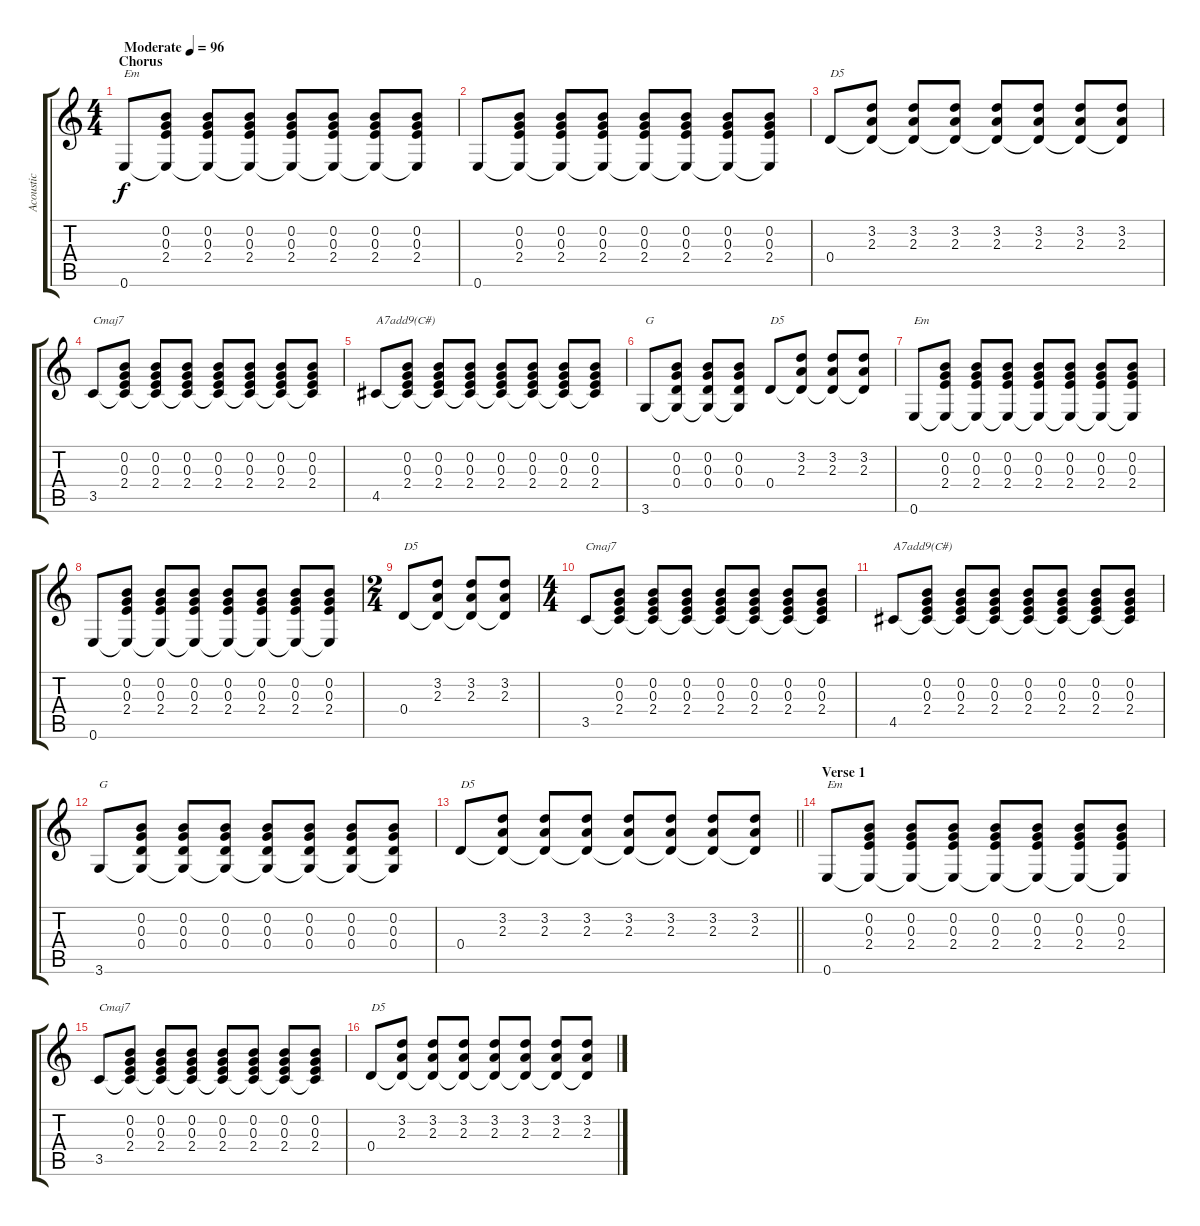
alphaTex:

\track ("Acoustic" "Acoustic") {instrument acousticguitarsteel}
\staff {score tabs}
\tuning (E4 B3 G3 D3 A2 E2) {hide}
\ts (4 4)
\section ("" "Chorus")
\tempo (96 "Moderate")
\clef g2
\ks c
0.6.8{txt "Em" dy f instrument acousticguitarsteel} (0.2 0.3 2.4 0.6{t}).8 (0.2 0.3 2.4 0.6{t}).8 (0.2 0.3 2.4 0.6{t}).8 (0.2 0.3 2.4 0.6{t}).8 (0.2 0.3 2.4 0.6{t}).8 (0.2 0.3 2.4 0.6{t}).8 (0.2 0.3 2.4 0.6{t}).8 |
0.6.8 (0.2 0.3 2.4 0.6{t}).8 (0.2 0.3 2.4 0.6{t}).8 (0.2 0.3 2.4 0.6{t}).8 (0.2 0.3 2.4 0.6{t}).8 (0.2 0.3 2.4 0.6{t}).8 (0.2 0.3 2.4 0.6{t}).8 (0.2 0.3 2.4 0.6{t}).8 |
0.4.8{txt "D5"} (3.2 2.3 0.4{t}).8 (3.2 2.3 0.4{t}).8 (3.2 2.3 0.4{t}).8 (3.2 2.3 0.4{t}).8 (3.2 2.3 0.4{t}).8 (3.2 2.3 0.4{t}).8 (3.2 2.3 0.4{t}).8 |
3.5.8{txt "Cmaj7"} (0.2 0.3 2.4 3.5{t}).8 (0.2 0.3 2.4 3.5{t}).8 (0.2 0.3 2.4 3.5{t}).8 (0.2 0.3 2.4 3.5{t}).8 (0.2 0.3 2.4 3.5{t}).8 (0.2 0.3 2.4 3.5{t}).8 (0.2 0.3 2.4 3.5{t}).8 |
4.5.8{txt "A7add9(C#)"} (0.2 0.3 2.4 4.5{t}).8 (0.2 0.3 2.4 4.5{t}).8 (0.2 0.3 2.4 4.5{t}).8 (0.2 0.3 2.4 4.5{t}).8 (0.2 0.3 2.4 4.5{t}).8 (0.2 0.3 2.4 4.5{t}).8 (0.2 0.3 2.4 4.5{t}).8 |
3.6.8{txt "G"} (0.2 0.3 0.4 3.6{t}).8 (0.2 0.3 0.4 3.6{t}).8 (0.2 0.3 0.4 3.6{t}).8 0.4.8{txt "D5"} (3.2 2.3 0.4{t}).8 (3.2 2.3 0.4{t}).8 (3.2 2.3 0.4{t}).8 |
0.6.8{txt "Em"} (0.2 0.3 2.4 0.6{t}).8 (0.2 0.3 2.4 0.6{t}).8 (0.2 0.3 2.4 0.6{t}).8 (0.2 0.3 2.4 0.6{t}).8 (0.2 0.3 2.4 0.6{t}).8 (0.2 0.3 2.4 0.6{t}).8 (0.2 0.3 2.4 0.6{t}).8 |
0.6.8 (0.2 0.3 2.4 0.6{t}).8 (0.2 0.3 2.4 0.6{t}).8 (0.2 0.3 2.4 0.6{t}).8 (0.2 0.3 2.4 0.6{t}).8 (0.2 0.3 2.4 0.6{t}).8 (0.2 0.3 2.4 0.6{t}).8 (0.2 0.3 2.4 0.6{t}).8 |
\ts (2 4)
0.4.8{txt "D5"} (3.2 2.3 0.4{t}).8 (3.2 2.3 0.4{t}).8 (3.2 2.3 0.4{t}).8 |
\ts (4 4)
3.5.8{txt "Cmaj7"} (0.2 0.3 2.4 3.5{t}).8 (0.2 0.3 2.4 3.5{t}).8 (0.2 0.3 2.4 3.5{t}).8 (0.2 0.3 2.4 3.5{t}).8 (0.2 0.3 2.4 3.5{t}).8 (0.2 0.3 2.4 3.5{t}).8 (0.2 0.3 2.4 3.5{t}).8 |
4.5.8{txt "A7add9(C#)"} (0.2 0.3 2.4 4.5{t}).8 (0.2 0.3 2.4 4.5{t}).8 (0.2 0.3 2.4 4.5{t}).8 (0.2 0.3 2.4 4.5{t}).8 (0.2 0.3 2.4 4.5{t}).8 (0.2 0.3 2.4 4.5{t}).8 (0.2 0.3 2.4 4.5{t}).8 |
3.6.8{txt "G"} (0.2 0.3 0.4 3.6{t}).8 (0.2 0.3 0.4 3.6{t}).8 (0.2 0.3 0.4 3.6{t}).8 (0.2 0.3 0.4 3.6{t}).8 (0.2 0.3 0.4 3.6{t}).8 (0.2 0.3 0.4 3.6{t}).8 (0.2 0.3 0.4 3.6{t}).8 |
\barLineRight lightlight
0.4.8{txt "D5"} (3.2 2.3 0.4{t}).8 (3.2 2.3 0.4{t}).8 (3.2 2.3 0.4{t}).8 (3.2 2.3 0.4{t}).8 (3.2 2.3 0.4{t}).8 (3.2 2.3 0.4{t}).8 (3.2 2.3 0.4{t}).8 |
\section ("" "Verse 1")
0.6.8{txt "Em"} (0.2 0.3 2.4 0.6{t}).8 (0.2 0.3 2.4 0.6{t}).8 (0.2 0.3 2.4 0.6{t}).8 (0.2 0.3 2.4 0.6{t}).8 (0.2 0.3 2.4 0.6{t}).8 (0.2 0.3 2.4 0.6{t}).8 (0.2 0.3 2.4 0.6{t}).8 |
3.5.8{txt "Cmaj7"} (0.2 0.3 2.4 3.5{t}).8 (0.2 0.3 2.4 3.5{t}).8 (0.2 0.3 2.4 3.5{t}).8 (0.2 0.3 2.4 3.5{t}).8 (0.2 0.3 2.4 3.5{t}).8 (0.2 0.3 2.4 3.5{t}).8 (0.2 0.3 2.4 3.5{t}).8 |
0.4.8{txt "D5"} (3.2 2.3 0.4{t}).8 (3.2 2.3 0.4{t}).8 (3.2 2.3 0.4{t}).8 (3.2 2.3 0.4{t}).8 (3.2 2.3 0.4{t}).8 (3.2 2.3 0.4{t}).8 (3.2 2.3 0.4{t}).8
